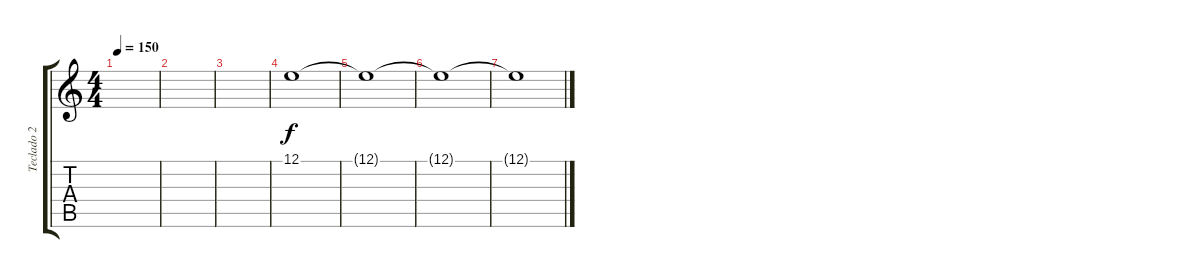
\track ("Teclado 2 + Coros" "Teclado 2 ") {instrument synthvoice}
\staff {score tabs}
\tuning (E4 B3 G3 D3 A2 E2) {hide}
\ts (4 4)
\tempo 150
\clef g2
\ks c
|
|
|
12.1.1{instrument synthstrings1} |
12.1{t}.1 |
12.1{t}.1 |
12.1{t}.1
